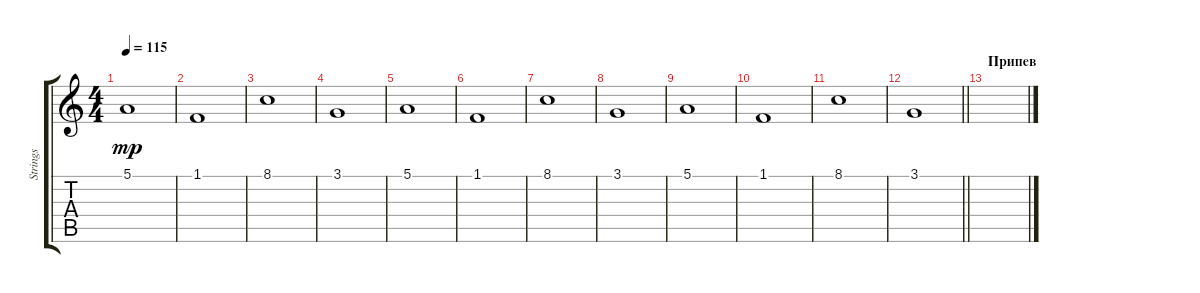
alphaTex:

\track ("Strings" "Strings") {instrument stringensemble1}
\staff {score tabs}
\tuning (E4 B3 G3 D3 A2 E2) {hide}
\ts (4 4)
\tempo 115
\clef g2
\ks c
5.1.1{dy mp} |
1.1.1 |
8.1.1 |
3.1.1 |
5.1.1 |
1.1.1 |
8.1.1 |
3.1.1 |
5.1.1 |
1.1.1 |
8.1.1 |
\barLineRight lightlight
3.1.1 |
\section ("" "Припев")
